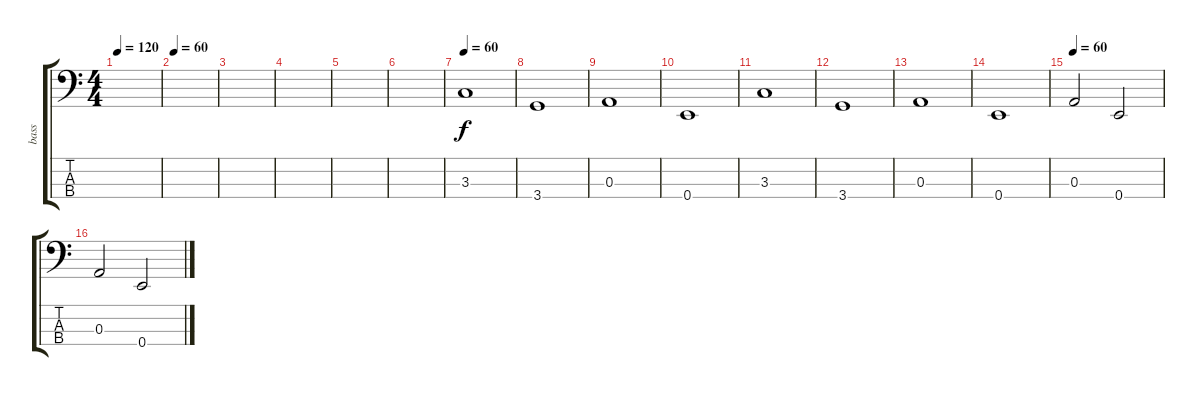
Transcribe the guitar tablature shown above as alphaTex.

\track ("bass" "bass") {instrument electricbassfinger}
\staff {score tabs}
\tuning (G2 D2 A1 E1) {hide}
\ts (4 4)
\tempo 120
\clef f4
\ks c
|
\tempo 60
|
|
|
|
|
\tempo 60
3.3.1 |
3.4.1 |
0.3.1 |
0.4.1 |
3.3.1 |
3.4.1 |
0.3.1 |
0.4.1 |
\tempo 60
0.3.2 0.4.2 |
0.3.2 0.4.2
